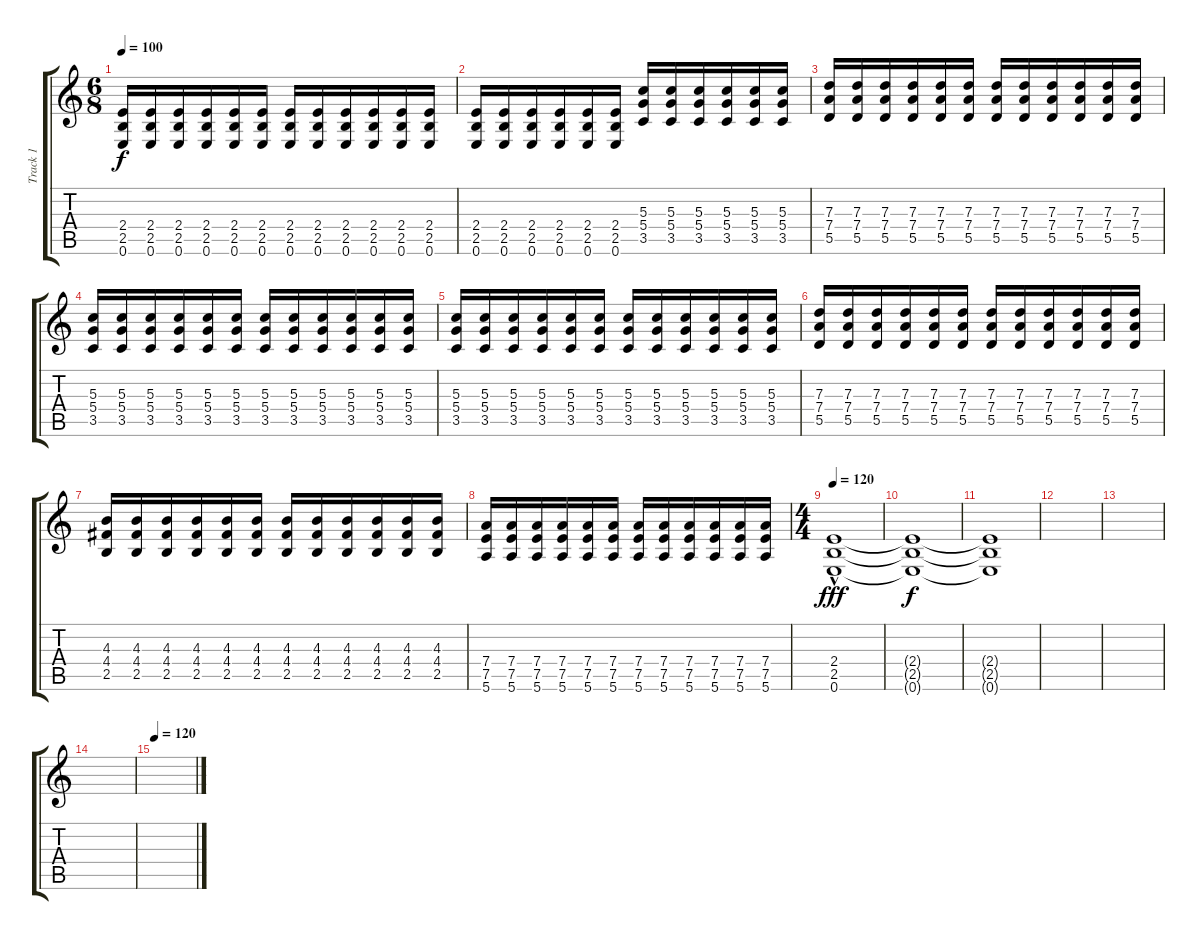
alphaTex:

\track ("Track 1" "Track 1") {instrument overdrivenguitar}
\staff {score tabs}
\tuning (E4 B3 G3 D3 A2 E2) {hide}
\ts (6 8)
\tempo 100
\clef g2
\ks c
(2.4 2.5 0.6).16{dy f} (2.4 2.5 0.6).16 (2.4 2.5 0.6).16 (2.4 2.5 0.6).16 (2.4 2.5 0.6).16 (2.4 2.5 0.6).16 (2.4 2.5 0.6).16 (2.4 2.5 0.6).16 (2.4 2.5 0.6).16 (2.4 2.5 0.6).16 (2.4 2.5 0.6).16 (2.4 2.5 0.6).16 |
(2.4 2.5 0.6).16 (2.4 2.5 0.6).16 (2.4 2.5 0.6).16 (2.4 2.5 0.6).16 (2.4 2.5 0.6).16 (2.4 2.5 0.6).16 (5.3 5.4 3.5).16 (5.3 5.4 3.5).16 (5.3 5.4 3.5).16 (5.3 5.4 3.5).16 (5.3 5.4 3.5).16 (5.3 5.4 3.5).16 |
(7.3 7.4 5.5).16 (7.3 7.4 5.5).16 (7.3 7.4 5.5).16 (7.3 7.4 5.5).16 (7.3 7.4 5.5).16 (7.3 7.4 5.5).16 (7.3 7.4 5.5).16 (7.3 7.4 5.5).16 (7.3 7.4 5.5).16 (7.3 7.4 5.5).16 (7.3 7.4 5.5).16 (7.3 7.4 5.5).16 |
(5.3 5.4 3.5).16 (5.3 5.4 3.5).16 (5.3 5.4 3.5).16 (5.3 5.4 3.5).16 (5.3 5.4 3.5).16 (5.3 5.4 3.5).16 (5.3 5.4 3.5).16 (5.3 5.4 3.5).16 (5.3 5.4 3.5).16 (5.3 5.4 3.5).16 (5.3 5.4 3.5).16 (5.3 5.4 3.5).16 |
(5.3 5.4 3.5).16 (5.3 5.4 3.5).16 (5.3 5.4 3.5).16 (5.3 5.4 3.5).16 (5.3 5.4 3.5).16 (5.3 5.4 3.5).16 (5.3 5.4 3.5).16 (5.3 5.4 3.5).16 (5.3 5.4 3.5).16 (5.3 5.4 3.5).16 (5.3 5.4 3.5).16 (5.3 5.4 3.5).16 |
(7.3 7.4 5.5).16 (7.3 7.4 5.5).16 (7.3 7.4 5.5).16 (7.3 7.4 5.5).16 (7.3 7.4 5.5).16 (7.3 7.4 5.5).16 (7.3 7.4 5.5).16 (7.3 7.4 5.5).16 (7.3 7.4 5.5).16 (7.3 7.4 5.5).16 (7.3 7.4 5.5).16 (7.3 7.4 5.5).16 |
(4.3 4.4 2.5).16 (4.3 4.4 2.5).16 (4.3 4.4 2.5).16 (4.3 4.4 2.5).16 (4.3 4.4 2.5).16 (4.3 4.4 2.5).16 (4.3 4.4 2.5).16 (4.3 4.4 2.5).16 (4.3 4.4 2.5).16 (4.3 4.4 2.5).16 (4.3 4.4 2.5).16 (4.3 4.4 2.5).16 |
(7.4 7.5 5.6).16 (7.4 7.5 5.6).16 (7.4 7.5 5.6).16 (7.4 7.5 5.6).16 (7.4 7.5 5.6).16 (7.4 7.5 5.6).16 (7.4 7.5 5.6).16 (7.4 7.5 5.6).16 (7.4 7.5 5.6).16 (7.4 7.5 5.6).16 (7.4 7.5 5.6).16 (7.4 7.5 5.6).16 |
\ts (4 4)
\tempo 120
(2.4{hac} 2.5 0.6).1{dy fff} |
(2.4{t} 2.5{t} 0.6{t}).1{dy f} |
(2.4{t} 2.5{t} 0.6{t}).1 |
|
|
|
\tempo 120
